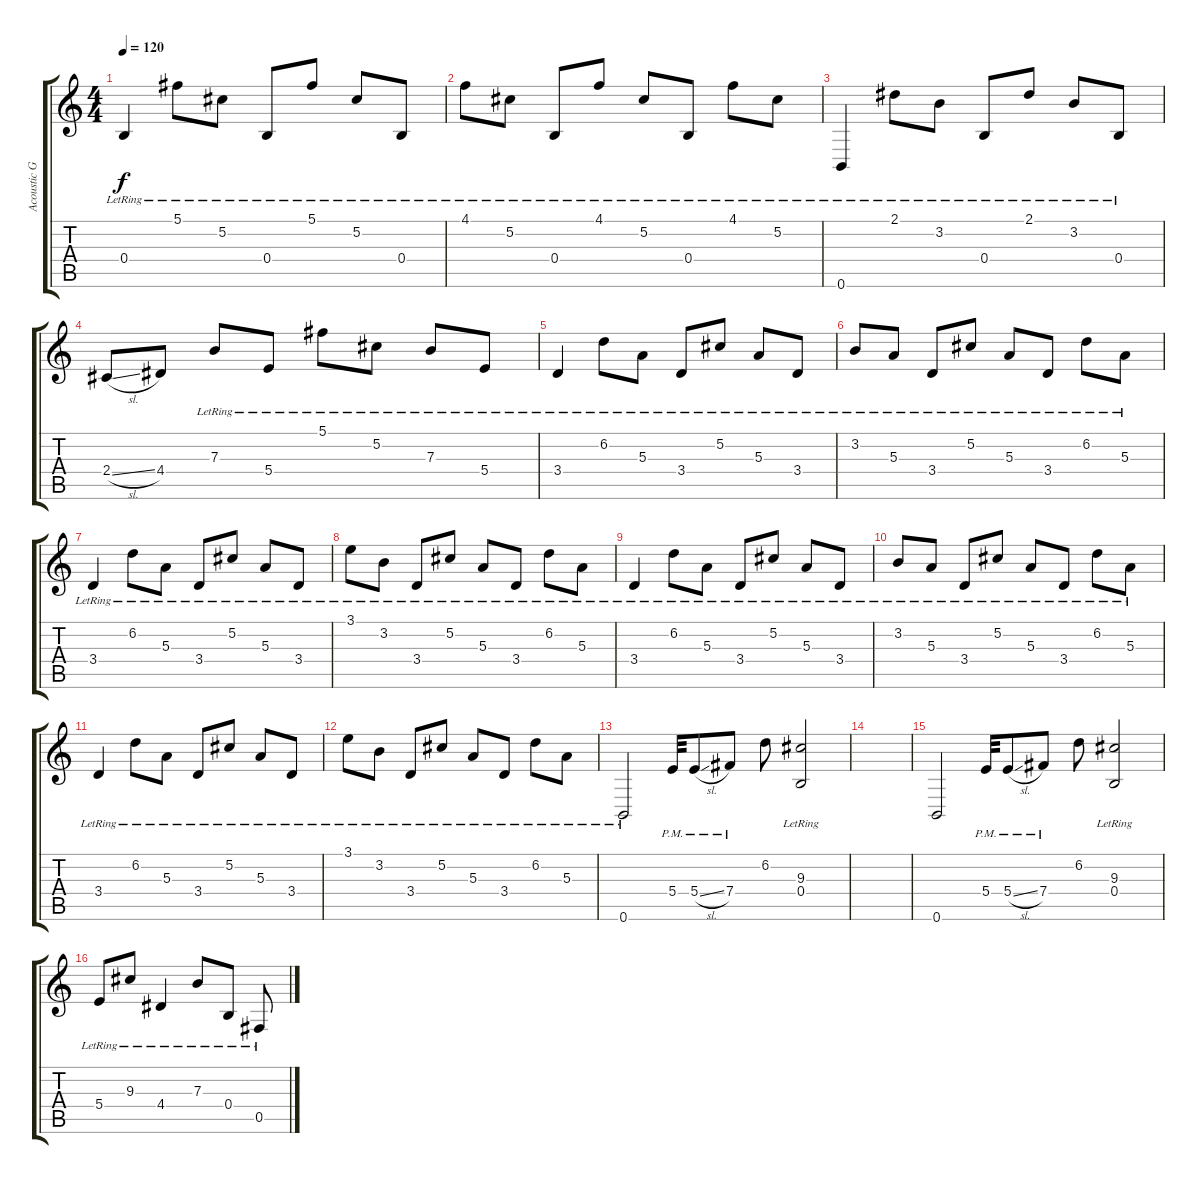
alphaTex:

\track ("Acoustic Guitar" "Acoustic G") {instrument acousticguitarsteel}
\staff {score tabs}
\tuning (Db4 Ab3 E3 B2 Gb2 B1) {hide}
\ts (4 4)
\tempo 120
\clef g2
\ks c
0.4{lr}.4{dy f} 5.1{lr}.8 5.2{lr}.8 0.4{lr}.8 5.1{lr}.8 5.2{lr}.8 0.4{lr}.8 |
4.1{lr}.8 5.2{lr}.8 0.4{lr}.8 4.1{lr}.8 5.2{lr}.8 0.4{lr}.8 4.1{lr}.8 5.2{lr}.8 |
0.6{lr}.4 2.1{lr}.8 3.2{lr}.8 0.4{lr}.8 2.1{lr}.8 3.2{lr}.8 0.4{lr}.8 |
2.4{sl}.8 4.4.8 7.3{lr}.8 5.4{lr}.8 5.1{lr}.8 5.2{lr}.8 7.3{lr}.8 5.4{lr}.8 |
3.4{lr}.4 6.2{lr}.8 5.3{lr}.8 3.4{lr}.8 5.2{lr}.8 5.3{lr}.8 3.4{lr}.8 |
3.2{lr}.8 5.3{lr}.8 3.4{lr}.8 5.2{lr}.8 5.3{lr}.8 3.4{lr}.8 6.2{lr}.8 5.3{lr}.8 |
3.4{lr}.4 6.2{lr}.8 5.3{lr}.8 3.4{lr}.8 5.2{lr}.8 5.3{lr}.8 3.4{lr}.8 |
3.1{lr}.8 3.2{lr}.8 3.4{lr}.8 5.2{lr}.8 5.3{lr}.8 3.4{lr}.8 6.2{lr}.8 5.3{lr}.8 |
3.4{lr}.4 6.2{lr}.8 5.3{lr}.8 3.4{lr}.8 5.2{lr}.8 5.3{lr}.8 3.4{lr}.8 |
3.2{lr}.8 5.3{lr}.8 3.4{lr}.8 5.2{lr}.8 5.3{lr}.8 3.4{lr}.8 6.2{lr}.8 5.3{lr}.8 |
3.4{lr}.4 6.2{lr}.8 5.3{lr}.8 3.4{lr}.8 5.2{lr}.8 5.3{lr}.8 3.4{lr}.8 |
3.1{lr}.8 3.2{lr}.8 3.4{lr}.8 5.2{lr}.8 5.3{lr}.8 3.4{lr}.8 6.2{lr}.8 5.3{lr}.8 |
0.6{lr}.2 5.4{pm}.32 5.4{sl pm}.8 7.4{pm}.8 6.2.8 (9.3{lr} 0.4).2 |
|
0.6.2 5.4{pm}.32 5.4{sl pm}.8 7.4{pm}.8 6.2.8 (9.3{lr} 0.4{lr}).2 |
5.4{lr}.8 9.3{lr}.8 4.4{lr}.4 7.3{lr}.8 0.4{lr}.8 0.5{lr}.8
